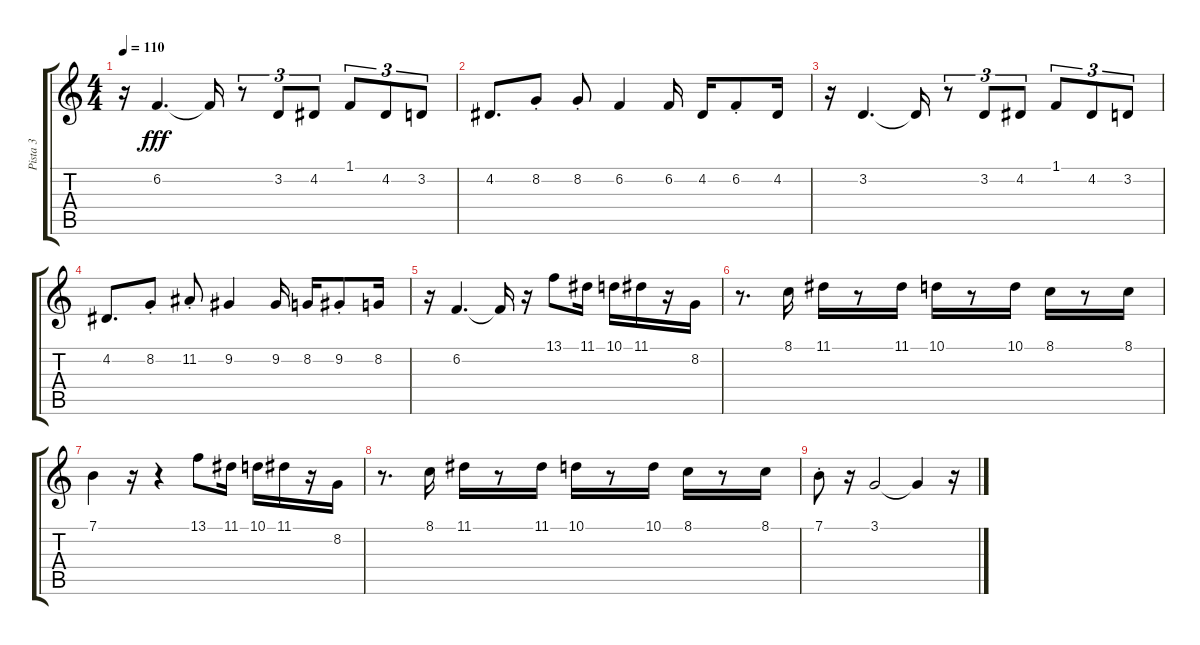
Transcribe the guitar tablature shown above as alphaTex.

\track ("Pista 3" "Pista 3") {instrument trombone}
\staff {score tabs}
\tuning (E4 B3 G3 D3 A2 E2) {hide}
\ts (4 4)
\tempo 110
\clef g2
\ks c
r.16{dy fff} 6.2.4{d} 6.2{t}.16 r.8{tu (3 2)} 3.2.8{tu (3 2)} 4.2.8{tu (3 2)} 1.1.8{tu (3 2)} 4.2.8{tu (3 2)} 3.2.8{tu (3 2)} |
4.2.8{d} 8.2{st}.8 8.2{st}.8 6.2.4 6.2.16 4.2.16 6.2{st}.8 4.2.16 |
r.16 3.2.4{d} 3.2{t}.16 r.8{tu (3 2)} 3.2.8{tu (3 2)} 4.2.8{tu (3 2)} 1.1.8{tu (3 2)} 4.2.8{tu (3 2)} 3.2.8{tu (3 2)} |
4.2.8{d} 8.2{st}.8 11.2{st}.8 9.2.4 9.2.16 8.2.16 9.2{st}.8 8.2.16 |
r.16 6.2.4{d} 6.2{t}.16 r.16 13.1.8 11.1.16 10.1.16 11.1.16 r.16 8.2.16 |
r.8{d} 8.1.16 11.1.16 r.8 11.1.16 10.1.16 r.8 10.1.16 8.1.16 r.8 8.1.16 |
7.1.4 r.16 r.4 13.1.8 11.1.16 10.1.16 11.1.16 r.16 8.2.16 |
r.8{d} 8.1.16 11.1.16 r.8 11.1.16 10.1.16 r.8 10.1.16 8.1.16 r.8 8.1.16 |
7.1{st}.8 r.16 3.1.2 3.1{t}.4 r.16
